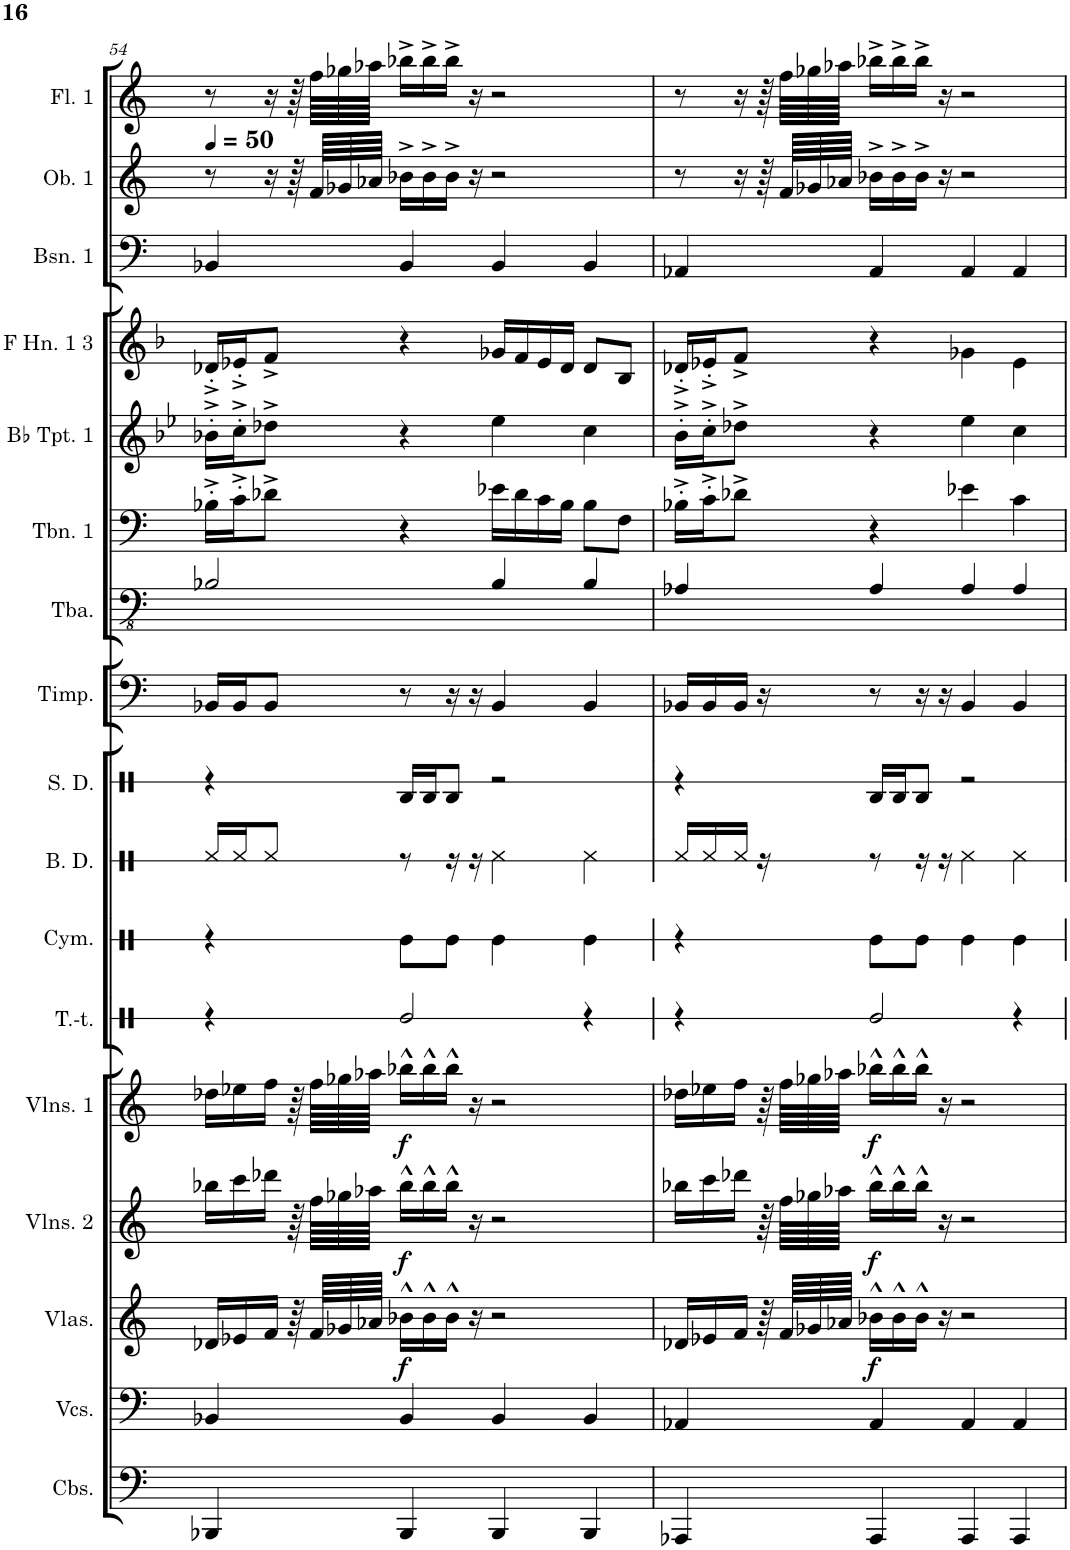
**kern	**kern	**kern	**dynam	**kern	**dynam	**kern	**dynam	**kern	**kern	**kern	**kern	**kern	**kern	**kern	**kern	**kern	**kern	**kern	**kern
*part17	*part16	*part15	*part15	*part14	*part14	*part13	*part13	*part12	*part11	*part10	*part9	*part8	*part7	*part6	*part5	*part4	*part3	*part2	*part1
*staff17	*staff16	*staff15	*staff15	*staff14	*staff14	*staff13	*staff13	*staff12	*staff11	*staff10	*staff9	*staff8	*staff7	*staff6	*staff5	*staff4	*staff3	*staff2	*staff1
*I"Contrabasses	*I"Violoncellos	*I"Violas	*	*I"Violins 2	*	*I"Violins 1	*	*I"Tam-tam	*I"Cymbals	*I"Bass Drum	*I"Snare Drum	*I"Timpani	*I"Tuba	*I"Trombone 1	*I"Bb Trumpet 1	*I"F Horn 1 &amp; 3	*I"Bassoon 1	*I"Oboe 1	*I"Flute 1
*I'Cbs.	*I'Vcs.	*I'Vlas.	*	*I'Vlns. 2	*	*I'Vlns. 1	*	*I'T.-t.	*I'Cym.	*I'B. D.	*I'S. D.	*I'Timp.	*I'Tba.	*I'Tbn. 1	*I'Bb Tpt. 1	*I'F Hn. 1 3	*I'Bsn. 1	*I'Ob. 1	*I'Fl. 1
!!LO:PB:g=z
*clefF4	*clefF4	*clefG2	*	*clefG2	*	*clefG2	*	*clefX	*clefX	*clefX	*clefX	*clefF4	*clefFv4	*clefF4	*clefG2	*clefG2	*clefF4	*clefG2	*clefG2
*Trd7c12	*	*	*	*	*	*	*	*	*	*	*	*	*	*	*Trd1c2	*Trd4c7	*	*	*Trd-7c-12
*k[]	*k[]	*k[]	*	*k[]	*	*k[]	*	*k[]	*k[]	*k[]	*k[]	*k[]	*k[]	*k[]	*k[b-e-]	*k[b-]	*k[]	*k[]	*k[]
*M4/4	*M4/4	*M4/4	*	*M4/4	*	*M4/4	*	*M4/4	*M4/4	*M4/4	*M4/4	*M4/4	*M4/4	*M4/4	*M4/4	*M4/4	*M4/4	*M4/4	*M4/4
*MM50	*MM50	*MM50	*	*MM50	*	*MM50	*	*MM50	*MM50	*MM50	*MM50	*MM50	*MM50	*MM50	*MM50	*MM50	*MM50	*MM50	*MM50
=54	=54	=54	=54	=54	=54	=54	=54	=54	=54	=54	=54	=54	=54	=54	=54	=54	=54	=54	=54
4BBB-X/	4BB-X/	16d-X/LL	.	16bb-X\LL	.	16dd-X\LL	.	4r	4r	16Rf/LL	4r	16BB-X/LL	2BB-X/	16B-X'^\LL	16b-X'^\LL	16d-X'^/LL	4BB-X/	8r	8r
.	.	16e-X/	.	16ccc\	.	16ee-X\	.	.	.	16Rf/J	.	16BB-/J	.	16c'^\J	16cc'^\J	16e-X'^/J	.	.	.
.	.	16f/JJ	.	16ddd-X\JJ	.	16ff\JJ	.	.	.	8Rf/J	.	8BB-/J	.	8d-X^\J	8dd-X^\J	8f^/J	.	16r	16r
.	.	64r	.	64r	.	64r	.	.	.	.	.	.	.	.	.	.	.	64r	64r
.	.	64f/LLLL	.	64ff\LLLL	.	64ff\LLLL	.	.	.	.	.	.	.	.	.	.	.	64f/LLLL	64ff\LLLL
.	.	64g-X/	.	64gg-X\	.	64gg-X\	.	.	.	.	.	.	.	.	.	.	.	64g-X/	64gg-X\
.	.	64a-X/JJJJ	.	64aa-X\JJJJ	.	64aa-X\JJJJ	.	.	.	.	.	.	.	.	.	.	.	64a-X/JJJJ	64aa-X\JJJJ
!	!	!	!LO:DY:b	!	!LO:DY:b	!	!LO:DY:b	!	!	!	!	!	!	!	!	!	!	!	!
4BBB-/	4BB-/	16b-X^^\LL	f	16bb-^^\LL	f	16bb-X^^\LL	f	2ff/	8ff\L	8r	16RB/LL	8r	.	4r	4r	4r	4BB-/	16b-X^\LL	16bb-X^\LL
.	.	16b-^^\	.	16bb-^^\	.	16bb-^^\	.	.	.	.	16RB/J	.	.	.	.	.	.	16b-^\	16bb-^\
.	.	16b-^^\JJ	.	16bb-^^\JJ	.	16bb-^^\JJ	.	.	8ff\J	16r	8RB/J	16r	.	.	.	.	.	16b-^\JJ	16bb-^\JJ
.	.	16r	.	16r	.	16r	.	.	.	16r	.	16r	.	.	.	.	.	16r	16r
4BBB-/	4BB-/	2r	.	2r	.	2r	.	.	4ff\	4Rf\	2r	4BB-/	4BB-/	16e-X\LL	4ee-\	16g-X/LL	4BB-/	2r	2r
.	.	.	.	.	.	.	.	.	.	.	.	.	.	16d-\	.	16f/	.	.	.
.	.	.	.	.	.	.	.	.	.	.	.	.	.	16c\	.	16e-/	.	.	.
.	.	.	.	.	.	.	.	.	.	.	.	.	.	16B-\JJ	.	16d-/JJ	.	.	.
4BBB-/	4BB-/	.	.	.	.	.	.	4r	4ff\	4Rf\	.	4BB-/	4BB-/	8B-\L	4cc\	8d-/L	4BB-/	.	.
.	.	.	.	.	.	.	.	.	.	.	.	.	.	8F\J	.	8B-/J	.	.	.
=55	=55	=55	=55	=55	=55	=55	=55	=55	=55	=55	=55	=55	=55	=55	=55	=55	=55	=55	=55
4AAA-X/	4AA-X/	16d-X/LL	.	16bb-X\LL	.	16dd-X\LL	.	4r	4r	16Rf/LL	4r	16BB-X/LL	4AA-X/	16B-X'^\LL	16b-'^\LL	16d-X'^/LL	4AA-X/	8r	8r
.	.	16e-X/	.	16ccc\	.	16ee-X\	.	.	.	16Rf/	.	16BB-/	.	16c'^\J	16cc'^\J	16e-X'^/J	.	.	.
.	.	16f/JJ	.	16ddd-X\JJ	.	16ff\JJ	.	.	.	16Rf/JJ	.	16BB-/JJ	.	8d-X^\J	8dd-X^\J	8f^/J	.	16r	16r
.	.	64r	.	64r	.	64r	.	.	.	16r	.	16r	.	.	.	.	.	64r	64r
.	.	64f/LLLL	.	64ff\LLLL	.	64ff\LLLL	.	.	.	.	.	.	.	.	.	.	.	64f/LLLL	64ff\LLLL
.	.	64g-X/	.	64gg-X\	.	64gg-X\	.	.	.	.	.	.	.	.	.	.	.	64g-X/	64gg-X\
.	.	64a-X/JJJJ	.	64aa-X\JJJJ	.	64aa-X\JJJJ	.	.	.	.	.	.	.	.	.	.	.	64a-X/JJJJ	64aa-X\JJJJ
!	!	!	!LO:DY:b	!	!LO:DY:b	!	!LO:DY:b	!	!	!	!	!	!	!	!	!	!	!	!
4AAA-/	4AA-/	16b-X^^\LL	f	16bb-^^\LL	f	16bb-X^^\LL	f	2ff/	8ff\L	8r	16RB/LL	8r	4AA-/	4r	4r	4r	4AA-/	16b-X^\LL	16bb-X^\LL
.	.	16b-^^\	.	16bb-^^\	.	16bb-^^\	.	.	.	.	16RB/J	.	.	.	.	.	.	16b-^\	16bb-^\
.	.	16b-^^\JJ	.	16bb-^^\JJ	.	16bb-^^\JJ	.	.	8ff\J	16r	8RB/J	16r	.	.	.	.	.	16b-^\JJ	16bb-^\JJ
.	.	16r	.	16r	.	16r	.	.	.	16r	.	16r	.	.	.	.	.	16r	16r
4AAA-/	4AA-/	2r	.	2r	.	2r	.	.	4ff\	4Rf\	2r	4BB-/	4AA-/	4e-X\	4ee-\	4g-X\	4AA-/	2r	2r
4AAA-/	4AA-/	.	.	.	.	.	.	4r	4ff\	4Rf\	.	4BB-/	4AA-/	4c\	4cc\	4e-\	4AA-/	.	.
=	=	=	=	=	=	=	=	=	=	=	=	=	=	=	=	=	=	=	=
*-	*-	*-	*-	*-	*-	*-	*-	*-	*-	*-	*-	*-	*-	*-	*-	*-	*-	*-	*-
